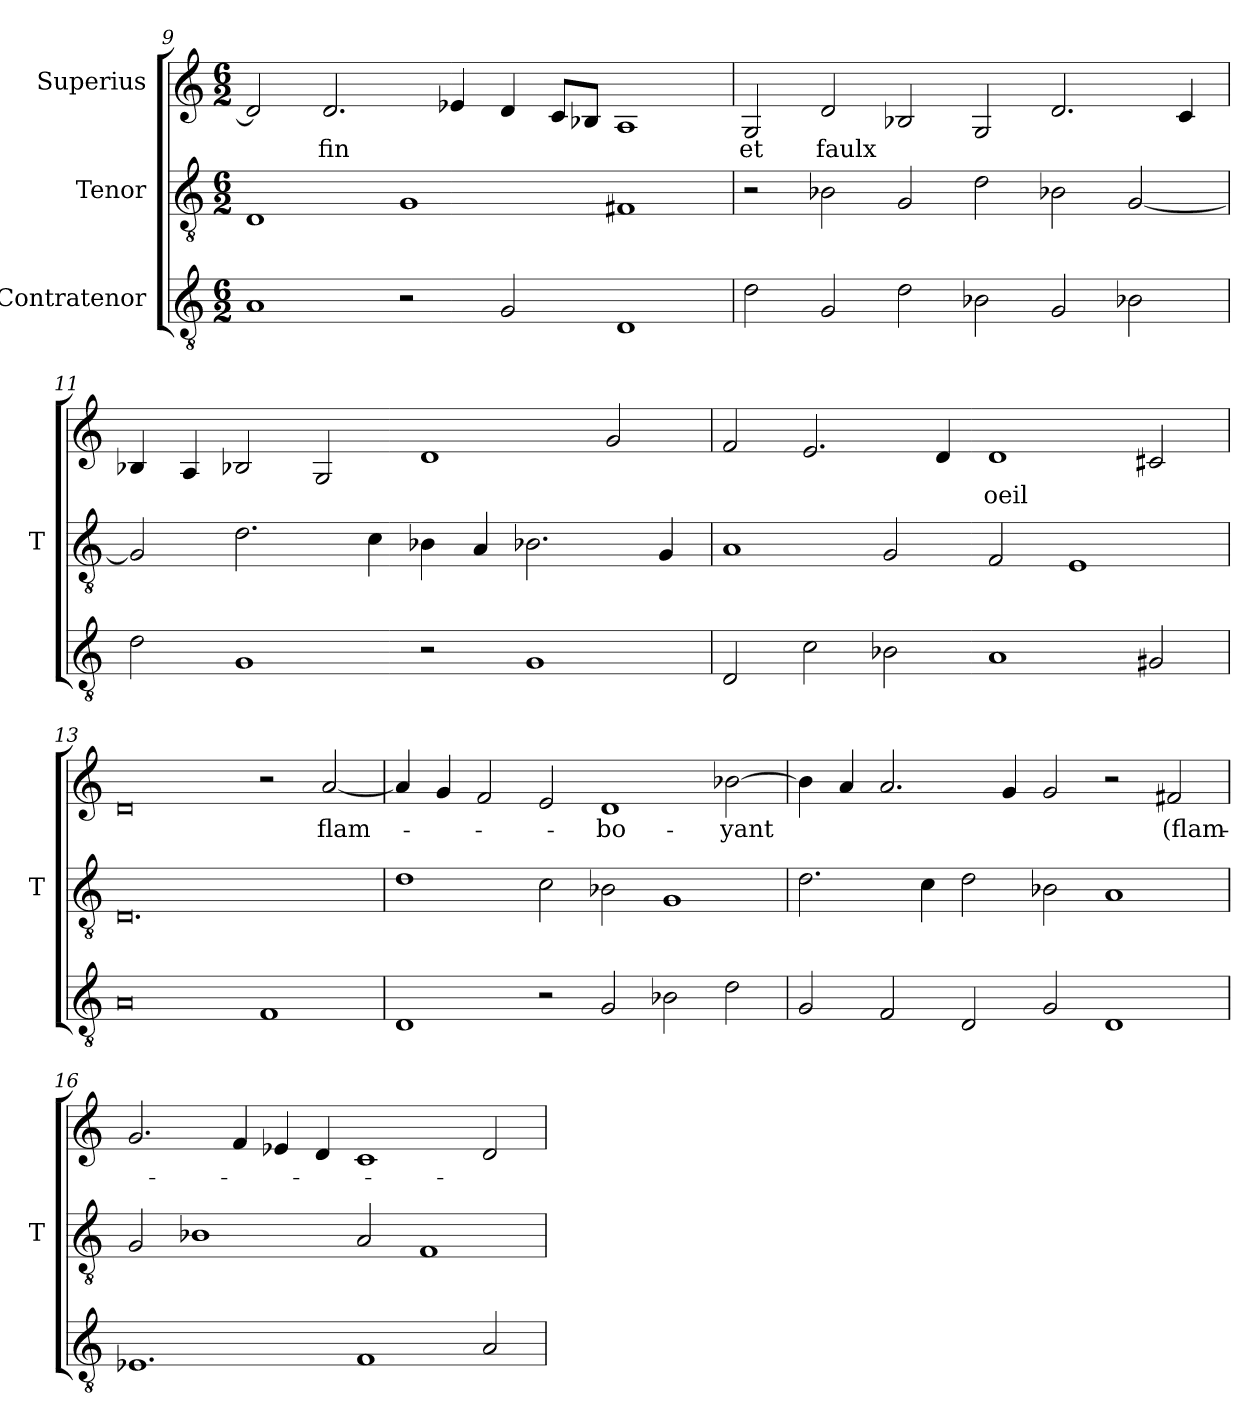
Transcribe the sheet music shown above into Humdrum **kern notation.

**kern	**kern	**kern	**text
*part3	*part2	*part1	*part1
*staff3	*staff2	*staff1	*staff1
*I"Contratenor	*I"Tenor	*I"Superius	*
*	*I'T	*	*
*clefGv2	*clefGv2	*clefG2	*
*M6/2	*M6/2	*M6/2	*
=9	=9	=9	=9
1A	1D	2d]	.
.	.	2.d	-fin
2r	1G	.	.
.	.	4e-X	.
2G	.	4d	.
.	.	8c/L	.
.	.	8B-X/J	.
1D	1F#X	1A	.
=10	=10	=10	=10
2d	2r	2G	-et
2G	2B-X	2d	-faulx
2d	2G	2B-X	.
2B-X	2d	2G	.
2G	2B-X	2.d	.
2B-X	[2G	.	.
.	.	4c	.
=11	=11	=11	=11
2d	2G]	4B-X	.
.	.	4A	.
1G	2.d	2B-X	.
.	.	2G	.
.	4c	.	.
2r	4B-X	1d	.
.	4A	.	.
1G	2.B-X	.	.
.	.	2g	.
.	4G	.	.
=12	=12	=12	=12
2D	1A	2f	.
2c	.	2.e	.
2B-X	2G	.	.
.	.	4d	.
1A	2F	1d	-oeil
.	1E	.	.
2G#X	.	2c#X	.
=13	=13	=13	=13
0A	0.D	0d	.
1F	.	2r	.
.	.	[2a	flam-
=14	=14	=14	=14
1D	1d	4a]	.
.	.	4g	.
.	.	2f	.
2r	2c	2e	.
2G	2B-X	1d	-bo-
2B-X	1G	.	.
2d	.	[2b-X	-yant
=15	=15	=15	=15
2G	2.d	4b-]	.
.	.	4a	.
2F	.	2.a	.
.	4c	.	.
2D	2d	.	.
.	.	4g	.
2G	2B-X	2g	.
1D	1A	2r	.
.	.	2f#X	(flam-
=16	=16	=16	=16
1.E-X	2G	2.g	.
.	1B-X	.	.
.	.	4f	.
.	.	4e-X	.
.	.	4d	.
1F	2A	1c	.
.	1F	.	.
2A	.	2d	.
=	=	=	=
*-	*-	*-	*-
